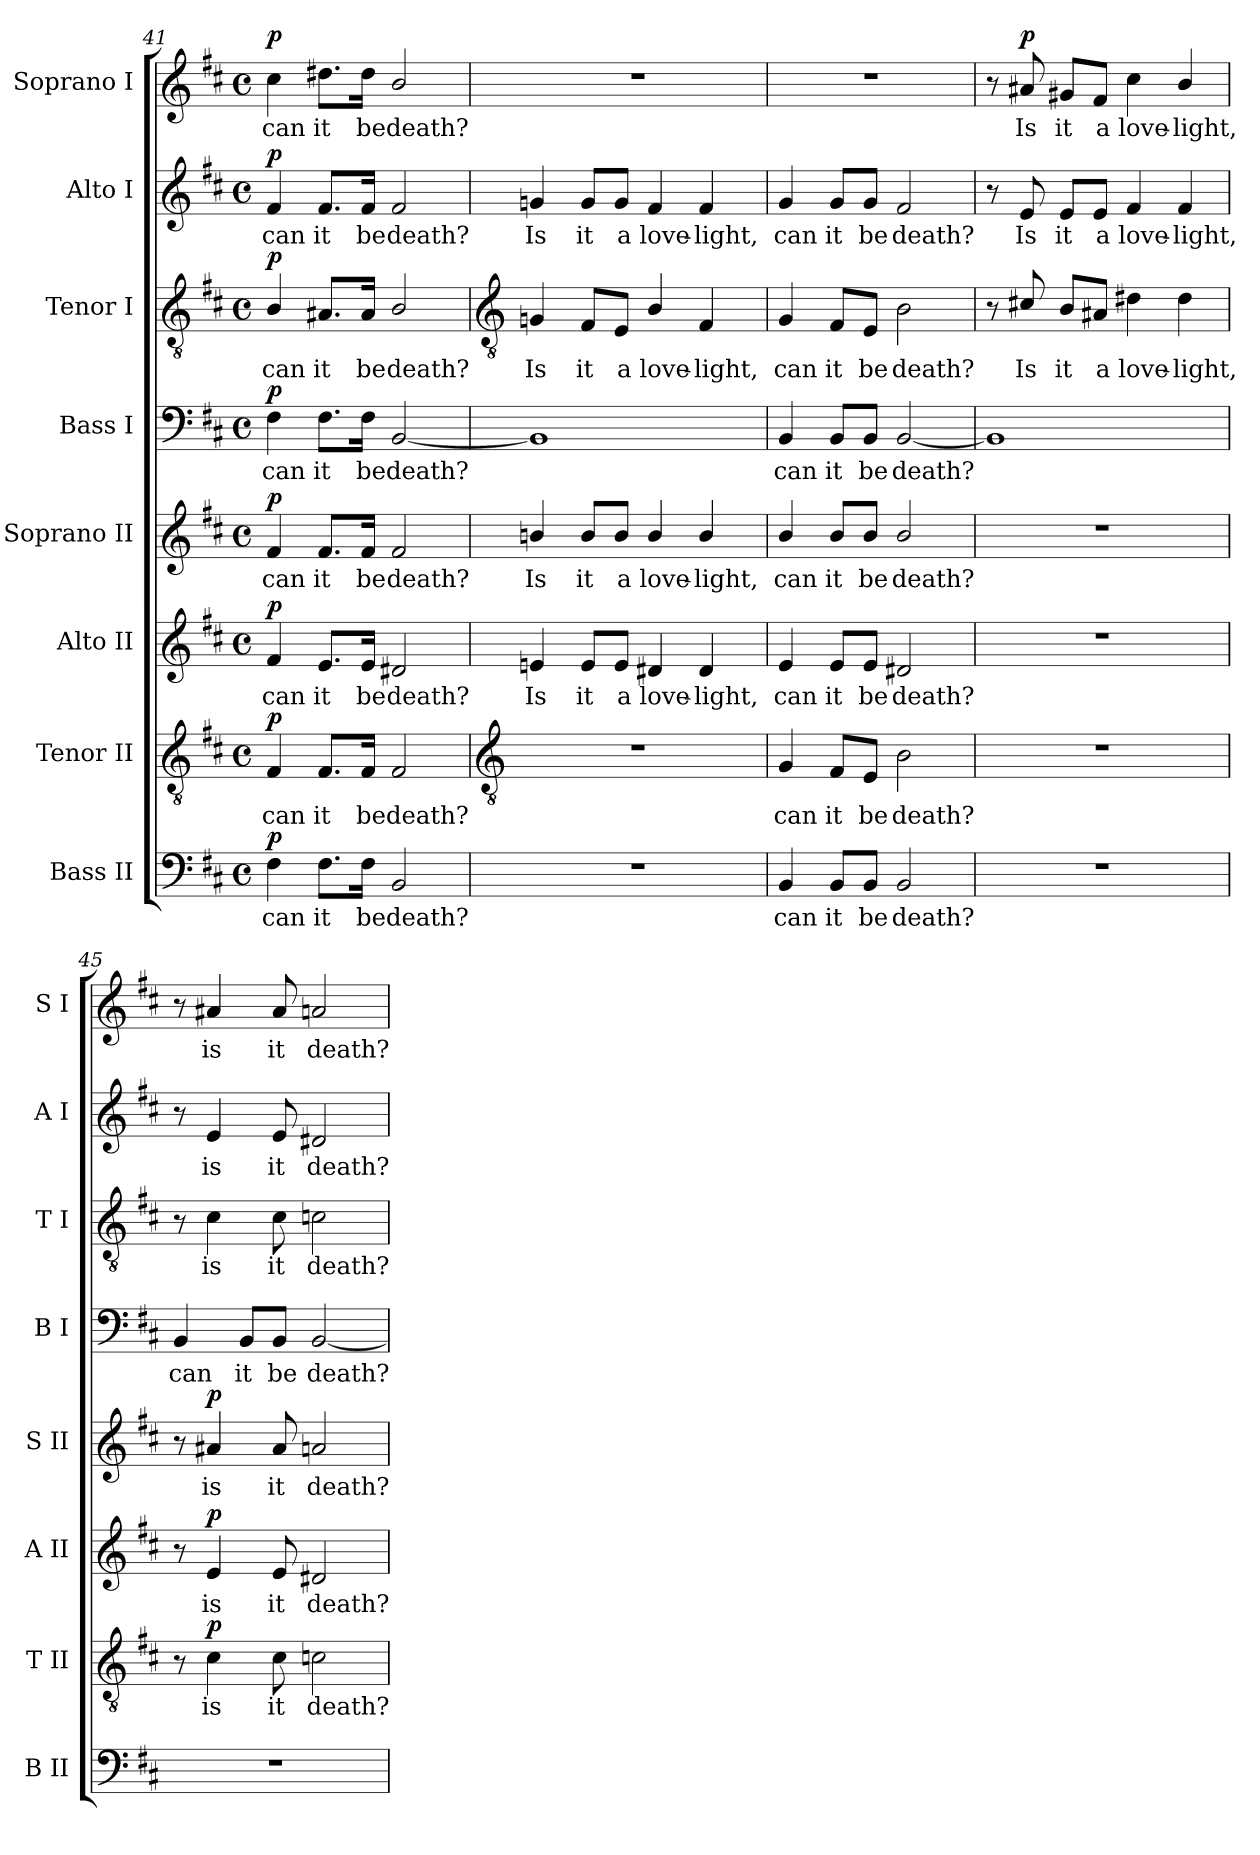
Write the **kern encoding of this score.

**kern	**text	**dynam	**kern	**text	**dynam	**kern	**text	**dynam	**kern	**text	**dynam	**kern	**text	**dynam	**kern	**text	**dynam	**kern	**text	**dynam	**kern	**text	**dynam
*part8	*part8	*part8	*part7	*part7	*part7	*part6	*part6	*part6	*part5	*part5	*part5	*part4	*part4	*part4	*part3	*part3	*part3	*part2	*part2	*part2	*part1	*part1	*part1
*staff8	*staff8	*staff8	*staff7	*staff7	*staff7	*staff6	*staff6	*staff6	*staff5	*staff5	*staff5	*staff4	*staff4	*staff4	*staff3	*staff3	*staff3	*staff2	*staff2	*staff2	*staff1	*staff1	*staff1
*I"Bass II	*	*	*I"Tenor II	*	*	*I"Alto II	*	*	*I"Soprano II	*	*	*I"Bass I	*	*	*I"Tenor I	*	*	*I"Alto I	*	*	*I"Soprano I	*	*
*I'B II	*	*	*I'T II	*	*	*I'A II	*	*	*I'S II	*	*	*I'B I	*	*	*I'T I	*	*	*I'A I	*	*	*I'S I	*	*
*clefF4	*	*	*clefGv2	*	*	*clefG2	*	*	*clefG2	*	*	*clefF4	*	*	*clefGv2	*	*	*clefG2	*	*	*clefG2	*	*
*k[f#c#]	*	*	*k[f#c#]	*	*	*k[f#c#]	*	*	*k[f#c#]	*	*	*k[f#c#]	*	*	*k[f#c#]	*	*	*k[f#c#]	*	*	*k[f#c#]	*	*
*D:	*	*	*D:	*	*	*D:	*	*	*D:	*	*	*D:	*	*	*D:	*	*	*D:	*	*	*D:	*	*
*M4/4	*	*	*M4/4	*	*	*M4/4	*	*	*M4/4	*	*	*M4/4	*	*	*M4/4	*	*	*M4/4	*	*	*M4/4	*	*
*met(c)	*	*	*met(c)	*	*	*met(c)	*	*	*met(c)	*	*	*met(c)	*	*	*met(c)	*	*	*met(c)	*	*	*met(c)	*	*
=41	=41	=41	=41	=41	=41	=41	=41	=41	=41	=41	=41	=41	=41	=41	=41	=41	=41	=41	=41	=41	=41	=41	=41
!	!LO:LY:b	!LO:DY:b	!	!LO:LY:b	!LO:DY:b	!	!LO:LY:b	!LO:DY:b	!	!LO:LY:b	!LO:DY:b	!	!LO:LY:b	!LO:DY:b	!	!LO:LY:b	!LO:DY:b	!	!LO:LY:b	!LO:DY:b	!	!LO:LY:b	!LO:DY:b
4F#	can	p	4F#	can	p	4f#	can	p	4f#	can	p	4F#	can	p	4B/	can	p	4f#	can	p	4cc#	can	p
!	!LO:LY:b	!	!	!LO:LY:b	!	!	!LO:LY:b	!	!	!LO:LY:b	!	!	!LO:LY:b	!	!	!LO:LY:b	!	!	!LO:LY:b	!	!	!LO:LY:b	!
8.F#\L	it	.	8.F#/L	it	.	8.e/L	it	.	8.f#/L	it	.	8.F#\L	it	.	8.A#X/L	it	.	8.f#/L	it	.	8.dd#X\L	it	.
!	!LO:LY:b	!	!	!LO:LY:b	!	!	!LO:LY:b	!	!	!LO:LY:b	!	!	!LO:LY:b	!	!	!LO:LY:b	!	!	!LO:LY:b	!	!	!LO:LY:b	!
16F#\Jk	be	.	16F#/Jk	be	.	16e/Jk	be	.	16f#/Jk	be	.	16F#\Jk	be	.	16A#/Jk	be	.	16f#/Jk	be	.	16dd#\Jk	be	.
!	!LO:LY:b	!	!	!LO:LY:b	!	!	!LO:LY:b	!	!	!LO:LY:b	!	!	!LO:LY:b	!	!	!LO:LY:b	!	!	!LO:LY:b	!	!	!LO:LY:b	!
2BB	death?	.	2F#	death?	.	2d#X	death?	.	2f#	death?	.	[2BB	death?	.	2B/	death?	.	2f#	death?	.	2b/	death?	.
!!LO:LB:g=z
=42	=42	=42	=42	=42	=42	=42	=42	=42	=42	=42	=42	=42	=42	=42	=42	=42	=42	=42	=42	=42	=42	=42	=42
*	*	*	*clefGv2	*	*	*	*	*	*	*	*	*	*	*	*clefGv2	*	*	*	*	*	*	*	*
!	!	!	!	!	!	!	!LO:LY:b	!	!	!LO:LY:b	!	!	!	!	!	!LO:LY:b	!	!	!LO:LY:b	!	!	!	!
1r	.	.	1r	.	.	4en	Is	.	4bn/	Is	.	1BB]	.	.	4Gn	Is	.	4gn	Is	.	1r	.	.
!	!	!	!	!	!	!	!LO:LY:b	!	!	!LO:LY:b	!	!	!	!	!	!LO:LY:b	!	!	!LO:LY:b	!	!	!	!
.	.	.	.	.	.	8e/L	it	.	8b/L	it	.	.	.	.	8F#/L	it	.	8g/L	it	.	.	.	.
!	!	!	!	!	!	!	!LO:LY:b	!	!	!LO:LY:b	!	!	!	!	!	!LO:LY:b	!	!	!LO:LY:b	!	!	!	!
.	.	.	.	.	.	8e/J	a	.	8b/J	a	.	.	.	.	8E/J	a	.	8g/J	a	.	.	.	.
!	!	!	!	!	!	!	!LO:LY:b	!	!	!LO:LY:b	!	!	!	!	!	!LO:LY:b	!	!	!LO:LY:b	!	!	!	!
.	.	.	.	.	.	4d#X	love-	.	4b/	love-	.	.	.	.	4B/	love-	.	4f#	love-	.	.	.	.
!	!	!	!	!	!	!	!LO:LY:b	!	!	!LO:LY:b	!	!	!	!	!	!LO:LY:b	!	!	!LO:LY:b	!	!	!	!
.	.	.	.	.	.	4d#	-light,	.	4b/	-light,	.	.	.	.	4F#	-light,	.	4f#	-light,	.	.	.	.
=43	=43	=43	=43	=43	=43	=43	=43	=43	=43	=43	=43	=43	=43	=43	=43	=43	=43	=43	=43	=43	=43	=43	=43
!	!LO:LY:b	!	!	!LO:LY:b	!	!	!LO:LY:b	!	!	!LO:LY:b	!	!	!LO:LY:b	!	!	!LO:LY:b	!	!	!LO:LY:b	!	!	!	!
4BB	can	.	4G	can	.	4e	can	.	4b/	can	.	4BB	can	.	4G	can	.	4g	can	.	1r	.	.
!	!LO:LY:b	!	!	!LO:LY:b	!	!	!LO:LY:b	!	!	!LO:LY:b	!	!	!LO:LY:b	!	!	!LO:LY:b	!	!	!LO:LY:b	!	!	!	!
8BB/L	it	.	8F#/L	it	.	8e/L	it	.	8b/L	it	.	8BB/L	it	.	8F#/L	it	.	8g/L	it	.	.	.	.
!	!LO:LY:b	!	!	!LO:LY:b	!	!	!LO:LY:b	!	!	!LO:LY:b	!	!	!LO:LY:b	!	!	!LO:LY:b	!	!	!LO:LY:b	!	!	!	!
8BB/J	be	.	8E/J	be	.	8e/J	be	.	8b/J	be	.	8BB/J	be	.	8E/J	be	.	8g/J	be	.	.	.	.
!	!LO:LY:b	!	!	!LO:LY:b	!	!	!LO:LY:b	!	!	!LO:LY:b	!	!	!LO:LY:b	!	!	!LO:LY:b	!	!	!LO:LY:b	!	!	!	!
2BB	death?	.	2B	death?	.	2d#X	death?	.	2b/	death?	.	[2BB	death?	.	2B	death?	.	2f#	death?	.	.	.	.
=44	=44	=44	=44	=44	=44	=44	=44	=44	=44	=44	=44	=44	=44	=44	=44	=44	=44	=44	=44	=44	=44	=44	=44
1r	.	.	1r	.	.	1r	.	.	1r	.	.	1BB]	.	.	8r	.	.	8r	.	.	8r	.	.
!	!	!	!	!	!	!	!	!	!	!	!	!	!	!	!	!LO:LY:b	!	!	!LO:LY:b	!	!	!LO:LY:b	!LO:DY:b
.	.	.	.	.	.	.	.	.	.	.	.	.	.	.	8c#X/	Is	.	8e	Is	.	8a#X	Is	p
!	!	!	!	!	!	!	!	!	!	!	!	!	!	!	!	!LO:LY:b	!	!	!LO:LY:b	!	!	!LO:LY:b	!
.	.	.	.	.	.	.	.	.	.	.	.	.	.	.	8B/L	it	.	8e/L	it	.	8g#X/L	it	.
!	!	!	!	!	!	!	!	!	!	!	!	!	!	!	!	!LO:LY:b	!	!	!LO:LY:b	!	!	!LO:LY:b	!
.	.	.	.	.	.	.	.	.	.	.	.	.	.	.	8A#X/J	a	.	8e/J	a	.	8f#/J	a	.
!	!	!	!	!	!	!	!	!	!	!	!	!	!	!	!	!LO:LY:b	!	!	!LO:LY:b	!	!	!LO:LY:b	!
.	.	.	.	.	.	.	.	.	.	.	.	.	.	.	4d#X	love-	.	4f#	love-	.	4cc#	love-	.
!	!	!	!	!	!	!	!	!	!	!	!	!	!	!	!	!LO:LY:b	!	!	!LO:LY:b	!	!	!LO:LY:b	!
.	.	.	.	.	.	.	.	.	.	.	.	.	.	.	4d#	-light,	.	4f#	-light,	.	4b/	-light,	.
=45	=45	=45	=45	=45	=45	=45	=45	=45	=45	=45	=45	=45	=45	=45	=45	=45	=45	=45	=45	=45	=45	=45	=45
!	!	!	!	!	!	!	!	!	!	!	!	!	!LO:LY:b	!	!	!	!	!	!	!	!	!	!
1r	.	.	8r	.	.	8r	.	.	8r	.	.	4BB	can	.	8r	.	.	8r	.	.	8r	.	.
!	!	!	!	!LO:LY:b	!LO:DY:b	!	!LO:LY:b	!LO:DY:b	!	!LO:LY:b	!LO:DY:b	!	!	!	!	!LO:LY:b	!	!	!LO:LY:b	!	!	!LO:LY:b	!
.	.	.	4c#	is	p	4e	is	p	4a#X	is	p	.	.	.	4c#	is	.	4e	is	.	4a#X	is	.
!	!	!	!	!	!	!	!	!	!	!	!	!	!LO:LY:b	!	!	!	!	!	!	!	!	!	!
.	.	.	.	.	.	.	.	.	.	.	.	8BB/L	it	.	.	.	.	.	.	.	.	.	.
!	!	!	!	!LO:LY:b	!	!	!LO:LY:b	!	!	!LO:LY:b	!	!	!LO:LY:b	!	!	!LO:LY:b	!	!	!LO:LY:b	!	!	!LO:LY:b	!
.	.	.	8c#	it	.	8e	it	.	8a#	it	.	8BB/J	be	.	8c#	it	.	8e	it	.	8a#	it	.
!	!	!	!	!LO:LY:b	!	!	!LO:LY:b	!	!	!LO:LY:b	!	!	!LO:LY:b	!	!	!LO:LY:b	!	!	!LO:LY:b	!	!	!LO:LY:b	!
.	.	.	2cn	death?	.	2d#X	death?	.	2an	death?	.	[2BB	death?	.	2cn	death?	.	2d#X	death?	.	2an	death?	.
=	=	=	=	=	=	=	=	=	=	=	=	=	=	=	=	=	=	=	=	=	=	=	=
*-	*-	*-	*-	*-	*-	*-	*-	*-	*-	*-	*-	*-	*-	*-	*-	*-	*-	*-	*-	*-	*-	*-	*-
